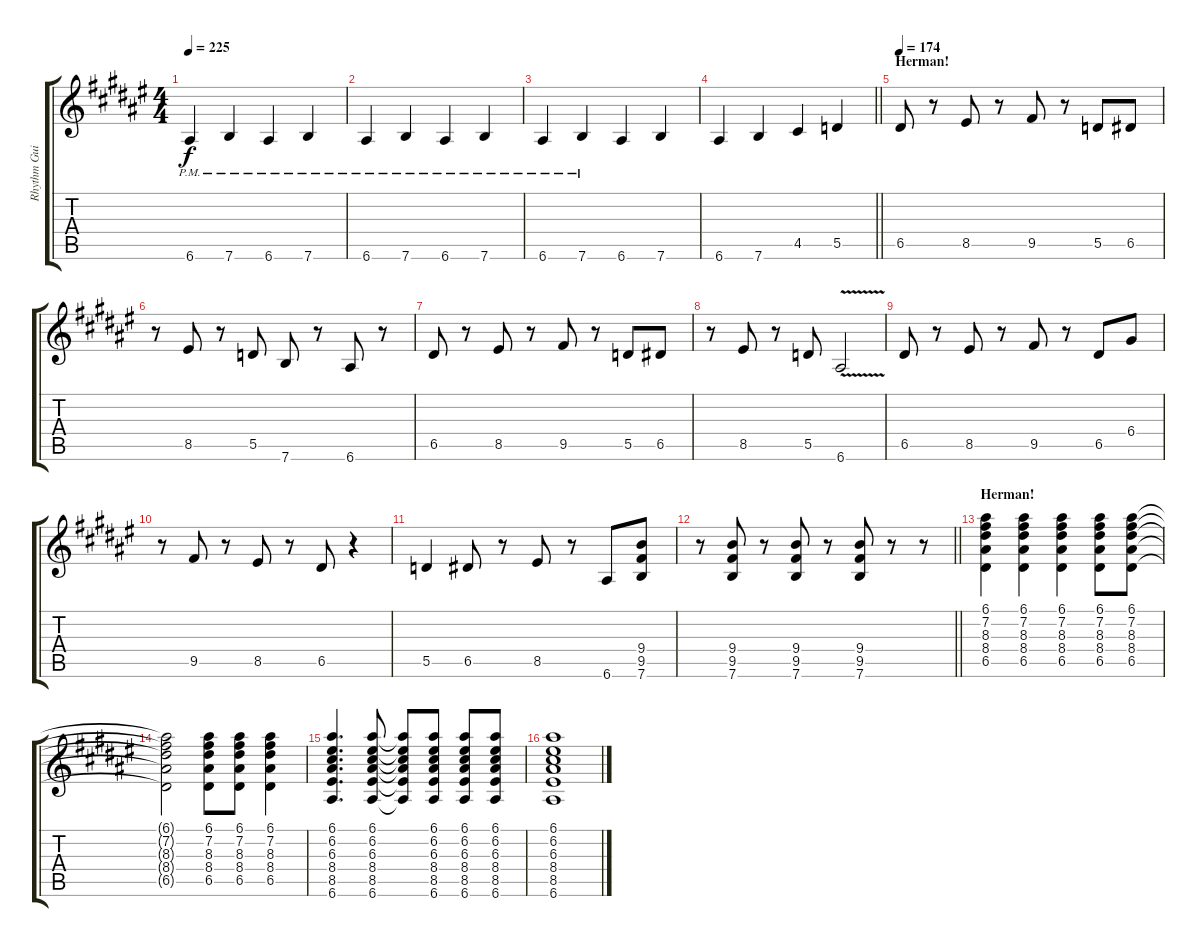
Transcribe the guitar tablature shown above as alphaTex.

\track ("Rhythm Guitar" "Rhythm Gui") {instrument distortionguitar}
\staff {score tabs}
\tuning (E4 B3 G3 D3 A2 E2) {hide}
\ts (4 4)
\tempo 225
\clef g2
\ks f#
6.6{pm}.4{dy f} 7.6{pm}.4 6.6{pm}.4 7.6{pm}.4 |
6.6{pm}.4 7.6{pm}.4 6.6{pm}.4 7.6{pm}.4 |
6.6{pm}.4 7.6{pm}.4 6.6.4 7.6.4 |
\barLineRight lightlight
6.6.4 7.6.4 4.5.4 5.5.4 |
\section ("" "Herman!")
\tempo 174
6.5.8 r.8 8.5.8 r.8 9.5.8 r.8 5.5.8 6.5.8 |
r.8 8.5.8 r.8 5.5.8 7.6.8 r.8 6.6.8 r.8 |
6.5.8 r.8 8.5.8 r.8 9.5.8 r.8 5.5.8 6.5.8 |
r.8 8.5.8 r.8 5.5.8 6.6{v}.2 |
6.5.8 r.8 8.5.8 r.8 9.5.8 r.8 6.5.8 6.4.8 |
r.8 9.5.8 r.8 8.5.8 r.8 6.5.8 r.4 |
5.5.4 6.5.8 r.8 8.5.8 r.8 6.6.8 (9.4 9.5 7.6).8 |
\barLineRight lightlight
r.8 (9.4 9.5 7.6).8 r.8 (9.4 9.5 7.6).8 r.8 (9.4 9.5 7.6).8 r.8 r.8 |
\section ("" "Herman!")
(6.1 7.2 8.3 8.4 6.5).4{volume 10 instrument electricguitarclean} (6.1 7.2 8.3 8.4 6.5).4 (6.1 7.2 8.3 8.4 6.5).4 (6.1 7.2 8.3 8.4 6.5).8 (6.1 7.2 8.3 8.4 6.5).8 |
(6.1{t} 7.2{t} 8.3{t} 8.4{t} 6.5{t}).2 (6.1 7.2 8.3 8.4 6.5).8 (6.1 7.2 8.3 8.4 6.5).8 (6.1 7.2 8.3 8.4 6.5).4 |
(6.1 6.2 6.3 8.4 8.5 6.6).4{d} (6.1 6.2 6.3 8.4 8.5 6.6).8 (6.1{t} 6.2{t} 6.3{t} 8.4{t} 8.5{t} 6.6{t}).8 (6.1 6.2 6.3 8.4 8.5 6.6).8 (6.1 6.2 6.3 8.4 8.5 6.6).8 (6.1 6.2 6.3 8.4 8.5 6.6).8 |
(6.1 6.2 6.3 8.4 8.5 6.6).1
